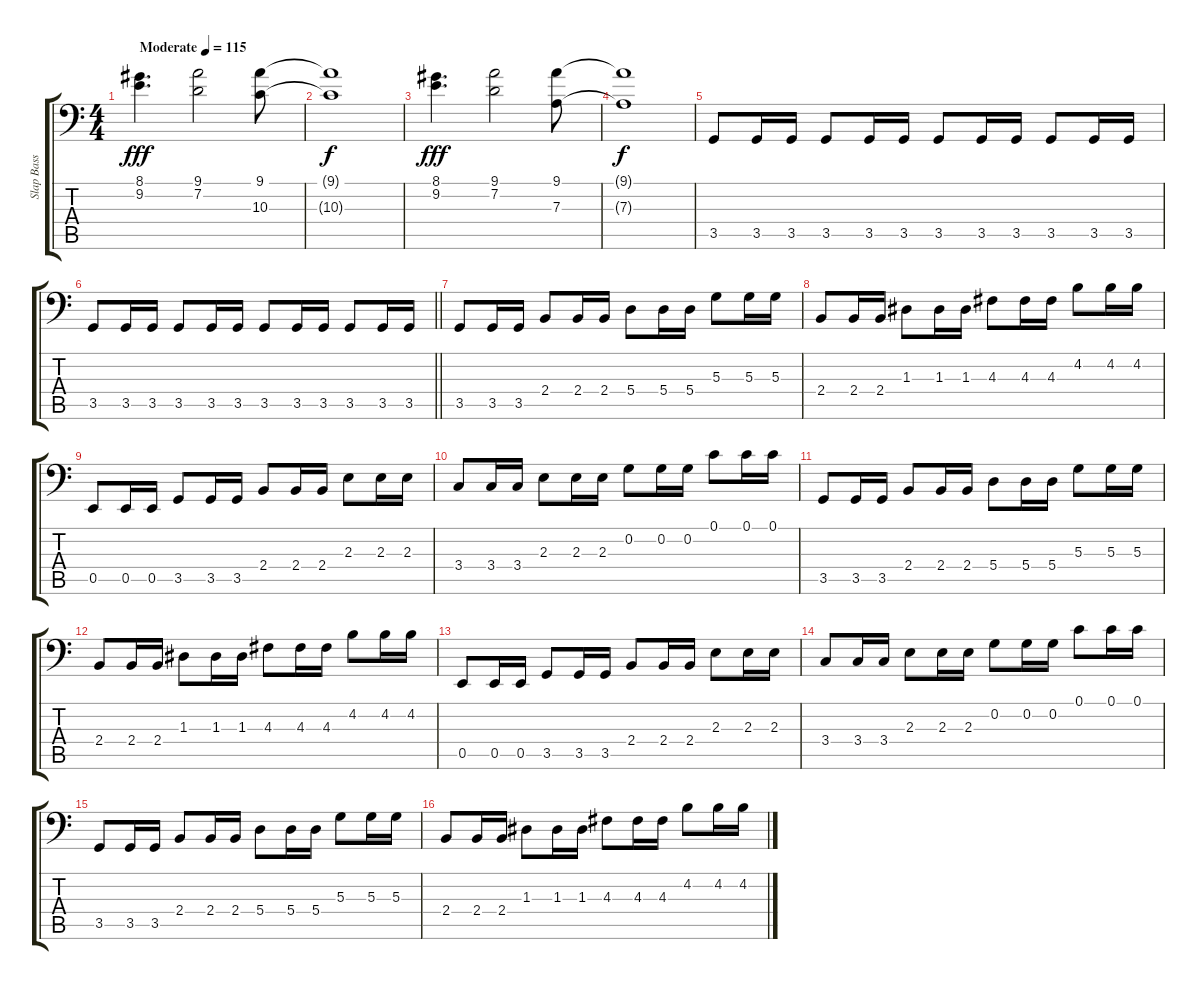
\track ("Slap Bass       " "Slap Bass ") {instrument slapbass1}
\staff {score tabs}
\tuning (C3 G2 D2 A1 E1 B0) {hide}
\ts (4 4)
\tempo (115 "Moderate")
\clef f4
\ks c
(8.1 9.2).4{d dy fff instrument slapbass1} (9.1 7.2).2 (9.1 10.3).8 |
(9.1{t} 10.3{t}).1{dy f} |
(8.1 9.2).4{d dy fff} (9.1 7.2).2 (9.1 7.3).8 |
(9.1{t} 7.3{t}).1{dy f} |
3.5.8 3.5.16 3.5.16 3.5.8 3.5.16 3.5.16 3.5.8 3.5.16 3.5.16 3.5.8 3.5.16 3.5.16 |
\barLineRight lightlight
3.5.8 3.5.16 3.5.16 3.5.8 3.5.16 3.5.16 3.5.8 3.5.16 3.5.16 3.5.8 3.5.16 3.5.16 |
3.5.8 3.5.16 3.5.16 2.4.8 2.4.16 2.4.16 5.4.8 5.4.16 5.4.16 5.3.8 5.3.16 5.3.16 |
2.4.8 2.4.16 2.4.16 1.3.8 1.3.16 1.3.16 4.3.8 4.3.16 4.3.16 4.2.8 4.2.16 4.2.16 |
0.5.8 0.5.16 0.5.16 3.5.8 3.5.16 3.5.16 2.4.8 2.4.16 2.4.16 2.3.8 2.3.16 2.3.16 |
3.4.8 3.4.16 3.4.16 2.3.8 2.3.16 2.3.16 0.2.8 0.2.16 0.2.16 0.1.8 0.1.16 0.1.16 |
3.5.8 3.5.16 3.5.16 2.4.8 2.4.16 2.4.16 5.4.8 5.4.16 5.4.16 5.3.8 5.3.16 5.3.16 |
2.4.8 2.4.16 2.4.16 1.3.8 1.3.16 1.3.16 4.3.8 4.3.16 4.3.16 4.2.8 4.2.16 4.2.16 |
0.5.8 0.5.16 0.5.16 3.5.8 3.5.16 3.5.16 2.4.8 2.4.16 2.4.16 2.3.8 2.3.16 2.3.16 |
3.4.8 3.4.16 3.4.16 2.3.8 2.3.16 2.3.16 0.2.8 0.2.16 0.2.16 0.1.8 0.1.16 0.1.16 |
3.5.8 3.5.16 3.5.16 2.4.8 2.4.16 2.4.16 5.4.8 5.4.16 5.4.16 5.3.8 5.3.16 5.3.16 |
2.4.8 2.4.16 2.4.16 1.3.8 1.3.16 1.3.16 4.3.8 4.3.16 4.3.16 4.2.8 4.2.16 4.2.16
